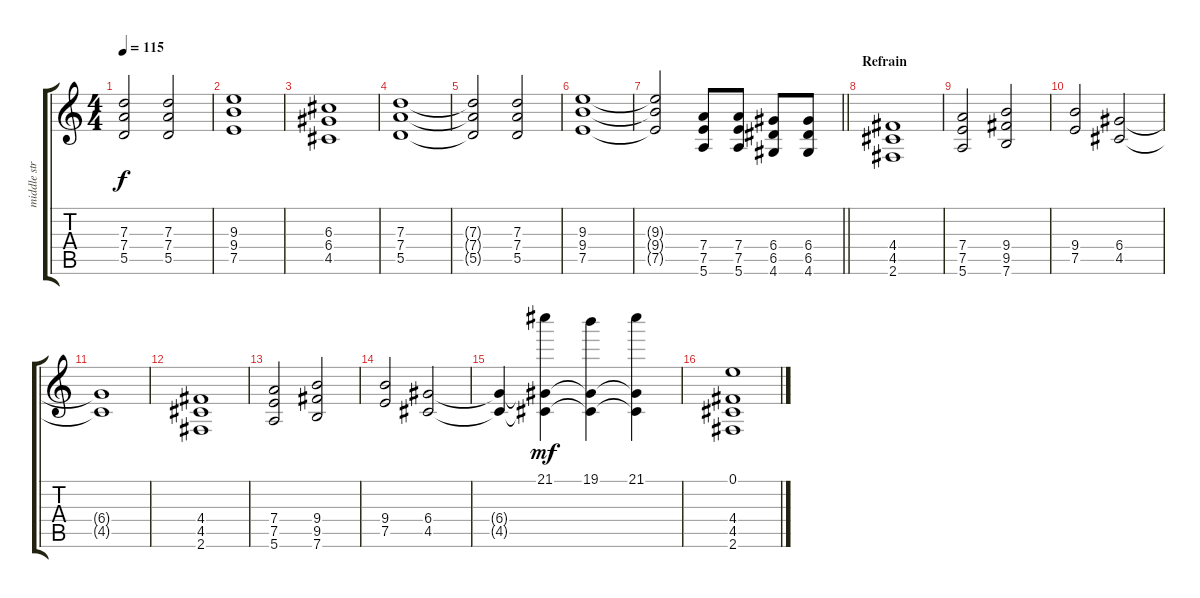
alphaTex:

\track ("middle strings" "middle str") {instrument electricguitarjazz}
\staff {score tabs}
\tuning (E4 B3 G3 D3 A2 E2) {hide}
\ts (4 4)
\tempo 115
\clef g2
\ks c
(7.3{t} 7.4{t} 5.5{t}).2{dy f} (7.3 7.4 5.5).2 |
(9.3 9.4 7.5).1 |
(6.3 6.4 4.5).1 |
(7.3 7.4 5.5).1 |
(7.3{t} 7.4{t} 5.5{t}).2 (7.3 7.4 5.5).2 |
(9.3 9.4 7.5).1 |
\barLineRight lightlight
(9.3{t} 9.4{t} 7.5{t}).2 (7.4 7.5 5.6).8 (7.4 7.5 5.6).8 (6.4 6.5 4.6).8 (6.4 6.5 4.6).8 |
\section ("" "Refrain")
(4.4 4.5 2.6).1 |
(7.4 7.5 5.6).2 (9.4 9.5 7.6).2 |
(9.4 7.5).2 (6.4 4.5).2 |
(6.4{t} 4.5{t}).1 |
(4.4 4.5 2.6).1 |
(7.4 7.5 5.6).2 (9.4 9.5 7.6).2 |
(9.4 7.5).2 (6.4 4.5).2 |
(6.4{t} 4.5{t}).4 (21.1 6.4{t} 4.5{t}).4{dy mf} (19.1 6.4{t} 4.5{t}).4 (21.1 6.4{t} 4.5{t}).4 |
(0.1 4.4 4.5 2.6).1
